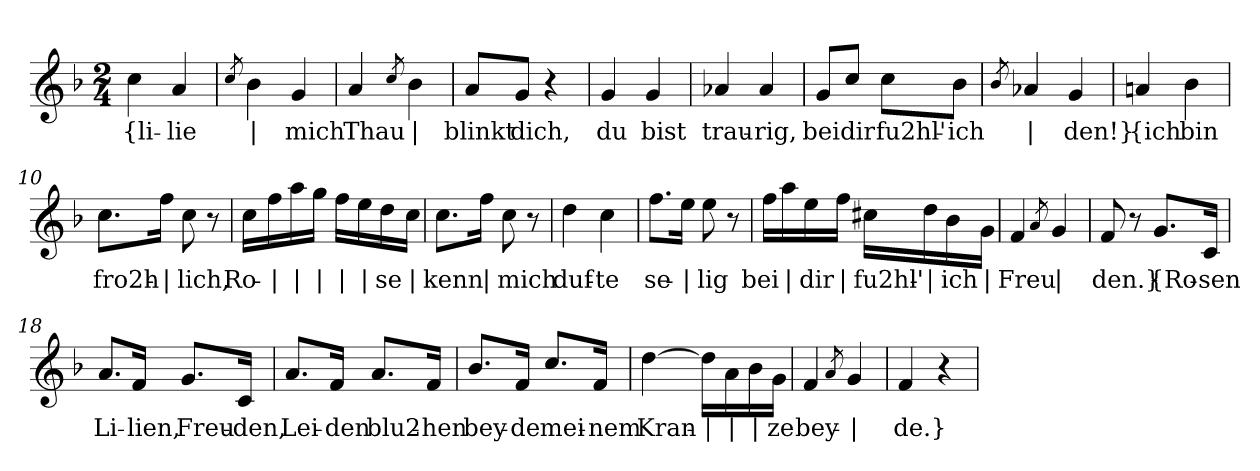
**kern	**text
*part1	*part1
*staff1	*staff1
*clefG2	*
*k[b-]	*
*M2/4	*
=1	=1
!	!LO:LY:b
4cc\	{li-
!	!LO:LY:b
4a/	-lie
=2	=2
8qcc/	.
!	!LO:LY:b
4b-\	|
!	!LO:LY:b
4g/	mich
=3	=3
!	!LO:LY:b
4a/	Thau
8qcc/	.
!	!LO:LY:b
4b-\	|
=4	=4
!	!LO:LY:b
8a/L	-blinkt
!	!LO:LY:b
8g/J	dich,
4r	.
=5	=5
!	!LO:LY:b
4g/	du
!	!LO:LY:b
4g/	bist
=6	=6
!	!LO:LY:b
4a-X/	trau-
!	!LO:LY:b
4a-/	-rig,
=7	=7
!	!LO:LY:b
8g/L	bei
!	!LO:LY:b
8cc/J	dir
!	!LO:LY:b
8cc\L	fu2hl'-
!	!LO:LY:b
8b-\J	-ich
=8	=8
8qb-/	.
!	!LO:LY:b
4a-X/	|
!	!LO:LY:b
4g/	-den!}
=9	=9
!	!LO:LY:b
4an/	{ich
!	!LO:LY:b
4b-\	bin
!!LO:LB:g=z
=10	=10
!	!LO:LY:b
8.cc\L	fro2h-
!	!LO:LY:b
16ff\Jk	|
!	!LO:LY:b
8cc\	-lich,
8r	.
=11	=11
!	!LO:LY:b
16cc\LL	Ro-
!	!LO:LY:b
16ff\	|
!	!LO:LY:b
16aa\	|
!	!LO:LY:b
16gg\JJ	|
!	!LO:LY:b
16ff\LL	|
!	!LO:LY:b
16ee\	|
!	!LO:LY:b
16dd\	-se
!	!LO:LY:b
16cc\JJ	|
=12	=12
!	!LO:LY:b
8.cc\L	kenn
!	!LO:LY:b
16ff\Jk	|
!	!LO:LY:b
8cc\	mich
8r	.
=13	=13
!	!LO:LY:b
4dd\	duf-
!	!LO:LY:b
4cc\	-te
=14	=14
!	!LO:LY:b
8.ff\L	se-
!	!LO:LY:b
16ee\Jk	|
!	!LO:LY:b
8ee\	-lig
8r	.
=15	=15
!	!LO:LY:b
16ff\LL	bei
!	!LO:LY:b
16aa\	|
!	!LO:LY:b
16ee\	dir
!	!LO:LY:b
16ff\JJ	|
!	!LO:LY:b
16cc#X\LL	fu2hl'-
!	!LO:LY:b
16dd\	|
!	!LO:LY:b
16b-\	-ich
!	!LO:LY:b
16g\JJ	|
=16	=16
!	!LO:LY:b
4f/	Freu
8qa/	.
!	!LO:LY:b
4g/	|
!!LO:LB:g=z
=17	=17
!	!LO:LY:b
8f/	-den.}
8r	.
!	!LO:LY:b
8.g/L	{Ro-
!	!LO:LY:b
16c/Jk	-sen
=18	=18
!	!LO:LY:b
8.a/L	Li-
!	!LO:LY:b
16f/Jk	-lien,
!	!LO:LY:b
8.g/L	Freu-
!	!LO:LY:b
16c/Jk	-den,
=19	=19
!	!LO:LY:b
8.a/L	Lei-
!	!LO:LY:b
16f/Jk	-den
!	!LO:LY:b
8.a/L	blu2-
!	!LO:LY:b
16f/Jk	-hen
=20	=20
!	!LO:LY:b
8.b-/L	bey-
!	!LO:LY:b
16f/Jk	-de
!	!LO:LY:b
8.cc/L	mei-
!	!LO:LY:b
16f/Jk	-nem
=21	=21
!	!LO:LY:b
[4dd\	Kran-
!	!LO:LY:b
16dd\LL]	|
!	!LO:LY:b
16a\	|
!	!LO:LY:b
16b-\	|
!	!LO:LY:b
16g\JJ	-ze
=22	=22
!	!LO:LY:b
4f/	bey-
8qa/	.
!	!LO:LY:b
4g/	|
!!LO:LB:g=z
=23	=23
!	!LO:LY:b
4f/	-de.}
4r	.
=	=
*-	*-
